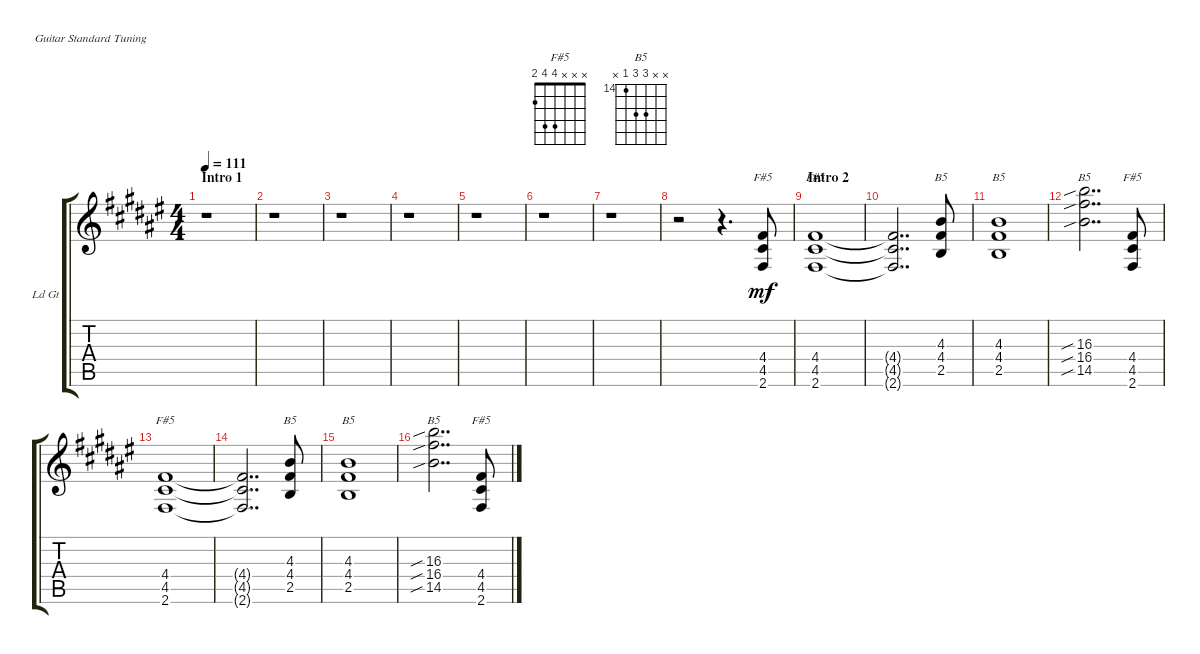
\bracketExtendMode groupsimilarinstruments
\useSystemSignSeparator
\multiTrackTrackNamePolicy allsystems
\firstSystemTrackNameOrientation horizontal
\otherSystemsTrackNameOrientation horizontal
\track ("Lead Guitar" "Ld Gt") {instrument electricguitarclean}
\staff {score tabs}
\tuning (E4 B3 G3 D3 A2 E2)
\chord ("F#5" x x x 4 4 2)
\chord ("B5" x x 4 4 2 x) {barre 4}
\chord ("B5" x x 16 16 14 x) {firstfret 14}
\ts (4 4)
\section ("" "Intro 1")
\tempo 111
\clef g2
\ks f#
r.1{dy mf instrument electricguitarclean} |
r.1 |
r.1 |
r.1 |
r.1 |
r.1 |
r.1 |
r.2 r.4{d} (4.4 2.6 4.5).8{ch "F#5"} |
\section ("" "Intro 2")
(4.4 2.6 4.5).1{ch "F#5"} |
(4.4{t} 2.6{t} 4.5{t}).2{dd} (2.5 4.4 4.3).8{ch "B5"} |
(2.5 4.4 4.3).1{ch "B5"} |
(14.5{sib} 16.4{sib} 16.3{sib}).2{dd ch "B5"} (2.6 4.4 4.5).8{ch "F#5"} |
(4.4 2.6 4.5).1{ch "F#5"} |
(4.4{t} 2.6{t} 4.5{t}).2{dd} (2.5 4.4 4.3).8{ch "B5"} |
(2.5 4.4 4.3).1{ch "B5"} |
(14.5{sib} 16.4{sib} 16.3{sib}).2{dd ch "B5"} (2.6 4.4 4.5).8{ch "F#5"}
